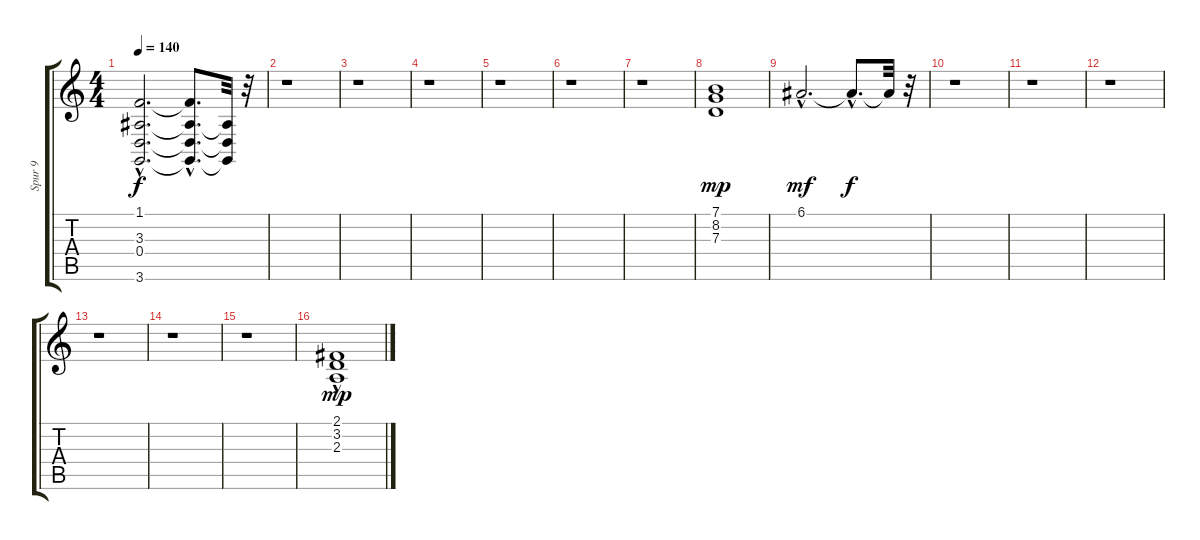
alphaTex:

\track ("Spur 9" "Spur 9") {instrument synthstrings2}
\staff {score tabs}
\tuning (E4 B3 G3 D3 A2 E2) {hide}
\ts (4 4)
\tempo 140
\clef g2
\ks c
(1.1{hac t} 3.3{hac t} 0.4{hac t} 3.6{hac t}).2{d dy f} (1.1{hac t} 3.3{hac t} 0.4{hac t} 3.6{hac t}).8{d} (3.3{t} 0.4{t} 3.6{t}).32 r.32 |
r.1 |
r.1 |
r.1 |
r.1 |
r.1 |
r.1 |
(7.1 8.2 7.3).1{dy mp} |
6.1{hac}.2{d dy mf} 6.1{hac t}.8{d dy f} 6.1{t}.32 r.32 |
r.1 |
r.1 |
r.1 |
r.1 |
r.1 |
r.1 |
(2.1 3.2 2.3{hac}).1{dy mp}
